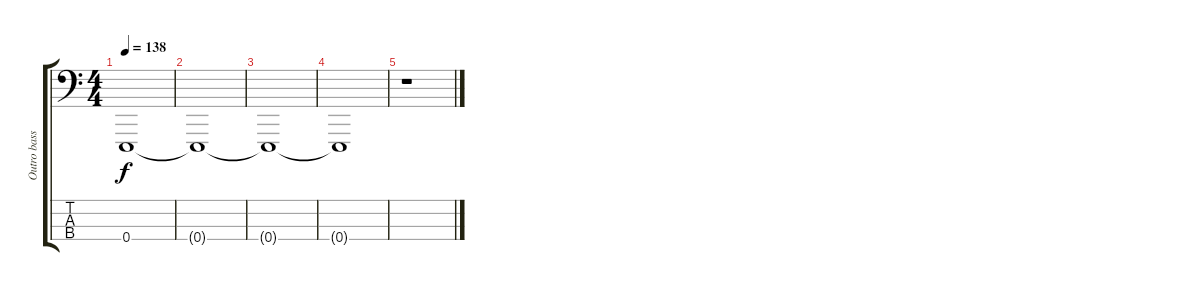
\track ("Outro bass thing" "Outro bass") {instrument frenchhorn}
\staff {score tabs}
\tuning (G2 D2 A1 E1) {hide}
\ts (4 4)
\tempo 138
\clef f4
\ks c
0.4{t}.1{dy f} |
0.4{t}.1 |
0.4{t}.1 |
0.4{t}.1 |
r.1
